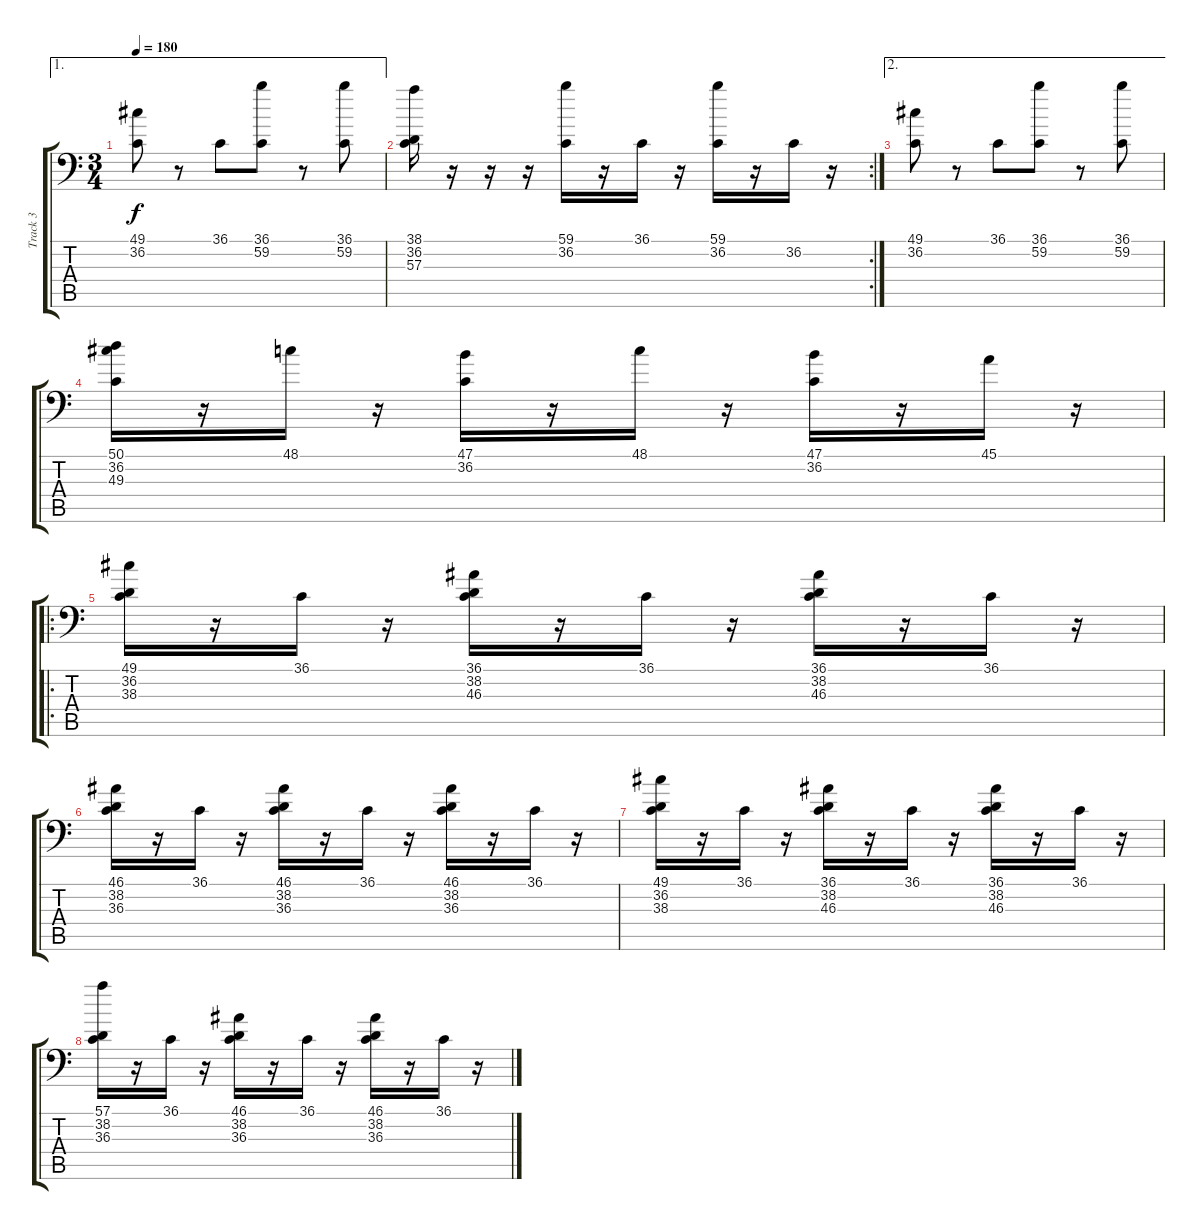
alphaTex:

\track ("Track 3" "Track 3") {instrument acousticgrandpiano}
\staff {score tabs}
\tuning (C-1 C-1 C-1 C-1 C-1 C-1) {hide}
\ae 1
\ts (3 4)
\tempo 180
\clef f4
\ks c
(49.1 36.2).8{dy f} r.8 36.1.8 (36.1 59.2).8 r.8 (36.1 59.2).8 |
\rc 2
(38.1 36.2 57.3).16 r.16 r.16 r.16 (59.1 36.2).16 r.16 36.1.16 r.16 (59.1 36.2).16 r.16 36.2.16 r.16 |
\ae 2
(49.1 36.2).8 r.8 36.1.8 (36.1 59.2).8 r.8 (36.1 59.2).8 |
(50.1 36.2 49.3).16 r.16 48.1.16 r.16 (47.1 36.2).16 r.16 48.1.16 r.16 (47.1 36.2).16 r.16 45.1.16 r.16 |
\ro
(49.1 36.2 38.3).16 r.16 36.1.16 r.16 (36.1 38.2 46.3).16 r.16 36.1.16 r.16 (36.1 38.2 46.3).16 r.16 36.1.16 r.16 |
(46.1 38.2 36.3).16 r.16 36.1.16 r.16 (46.1 38.2 36.3).16 r.16 36.1.16 r.16 (46.1 38.2 36.3).16 r.16 36.1.16 r.16 |
(49.1 36.2 38.3).16 r.16 36.1.16 r.16 (36.1 38.2 46.3).16 r.16 36.1.16 r.16 (36.1 38.2 46.3).16 r.16 36.1.16 r.16 |
(57.1 38.2 36.3).16 r.16 36.1.16 r.16 (46.1 38.2 36.3).16 r.16 36.1.16 r.16 (46.1 38.2 36.3).16 r.16 36.1.16 r.16
